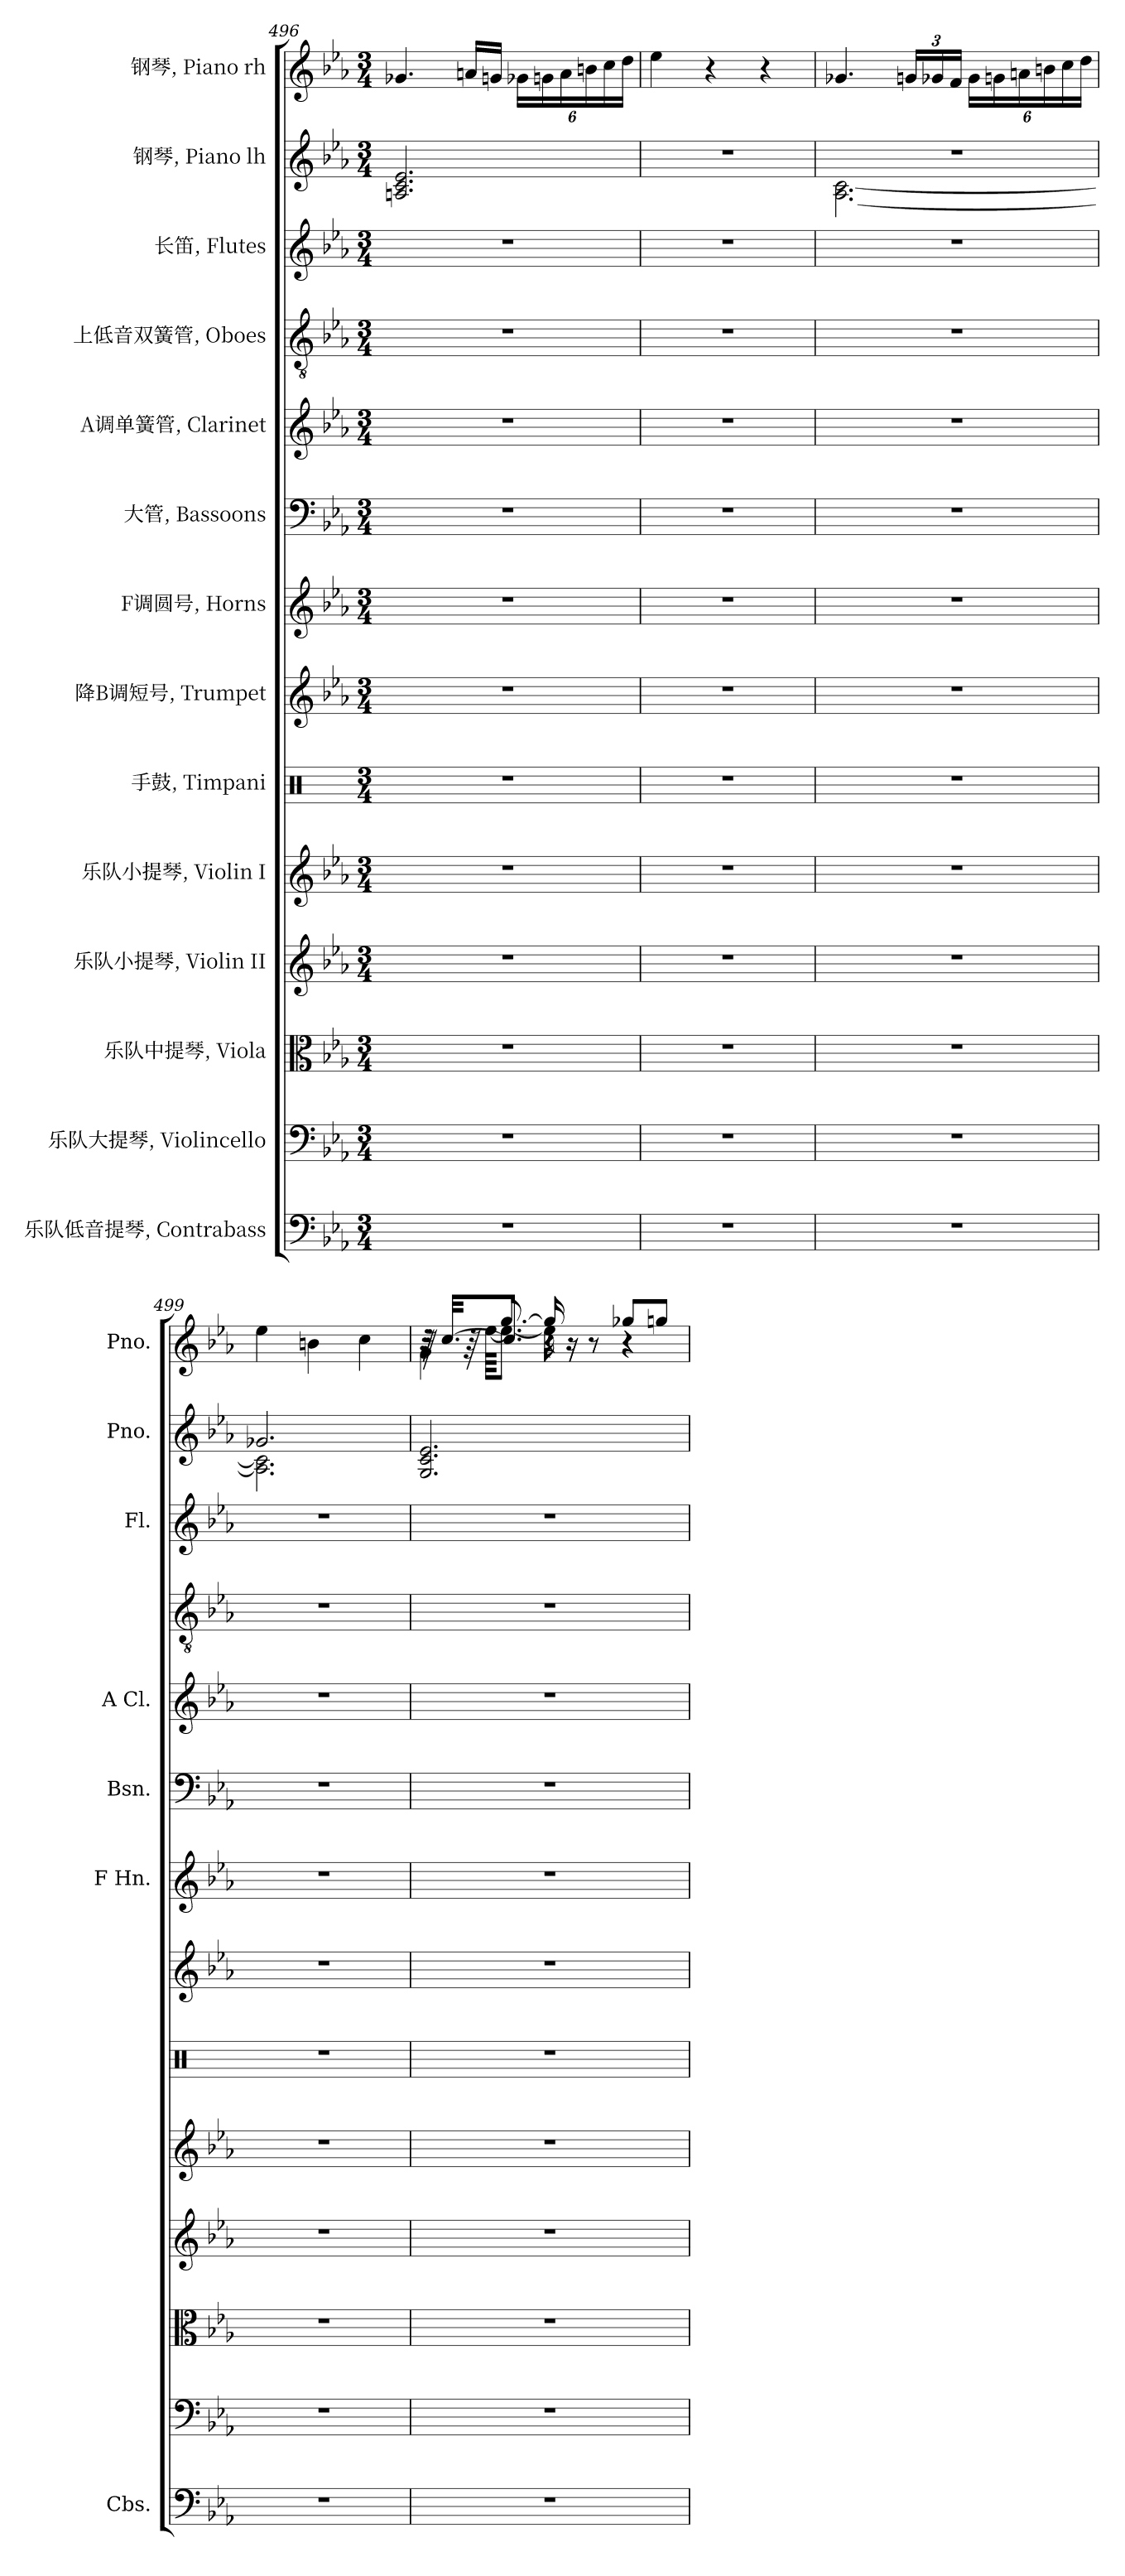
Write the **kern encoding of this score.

**kern	**kern	**kern	**kern	**kern	**kern	**kern	**kern	**kern	**kern	**kern	**kern	**kern	**kern
*part14	*part13	*part12	*part11	*part10	*part9	*part8	*part7	*part6	*part5	*part4	*part3	*part2	*part1
*staff14	*staff13	*staff12	*staff11	*staff10	*staff9	*staff8	*staff7	*staff6	*staff5	*staff4	*staff3	*staff2	*staff1
*I"乐队低音提琴, Contrabass	*I"乐队大提琴, Violincello	*I"乐队中提琴, Viola	*I"乐队小提琴, Violin II	*I"乐队小提琴, Violin I	*I"手鼓, Timpani	*I"降B调短号, Trumpet	*I"F调圆号, Horns	*I"大管, Bassoons	*I"A调单簧管, Clarinet	*I"上低音双簧管, Oboes	*I"长笛, Flutes	*I"钢琴, Piano lh	*I"钢琴, Piano rh
*I'Cbs.	*	*	*	*	*	*	*I'F Hn.	*I'Bsn.	*I'A Cl.	*	*I'Fl.	*I'Pno.	*I'Pno.
*clefF4	*clefF4	*clefC3	*clefG2	*clefG2	*clefX	*clefG2	*clefG2	*clefF4	*clefG2	*clefGv2	*clefG2	*clefG2	*clefG2
*ITrd7c12	*	*	*	*	*	*ITrd1c2	*ITrd4c7	*	*ITrd2c3	*	*	*	*
*k[b-e-a-]	*k[b-e-a-]	*k[b-e-a-]	*k[b-e-a-]	*k[b-e-a-]	*k[]	*k[b-e-a-d-g-]	*k[b-e-a-d-]	*k[b-e-a-]	*k[]	*k[b-e-a-]	*k[b-e-a-]	*k[b-e-a-]	*k[b-e-a-]
*M3/4	*M3/4	*M3/4	*M3/4	*M3/4	*M3/4	*M3/4	*M3/4	*M3/4	*M3/4	*M3/4	*M3/4	*M3/4	*M3/4
*MM45	*MM45	*MM45	*MM45	*MM45	*MM45	*MM45	*MM45	*MM45	*MM45	*MM45	*MM45	*MM45	*MM45
=496	=496	=496	=496	=496	=496	=496	=496	=496	=496	=496	=496	=496	=496
2.r	2.r	2.r	2.r	2.r	2.r	2.r	2.r	2.r	2.r	2.r	2.r	2.An/ 2.c/ 2.e-/	4.g-X/
.	.	.	.	.	.	.	.	.	.	.	.	.	16an/LL
.	.	.	.	.	.	.	.	.	.	.	.	.	16gn/JJ
*	*	*	*	*	*	*	*	*	*	*	*	*	*Xbrackettup
*	*	*	*	*	*	*	*	*	*	*	*	*	*MM115
.	.	.	.	.	.	.	.	.	.	.	.	.	24g-X\LL
.	.	.	.	.	.	.	.	.	.	.	.	.	24gn\
.	.	.	.	.	.	.	.	.	.	.	.	.	24a\
.	.	.	.	.	.	.	.	.	.	.	.	.	24bn\
.	.	.	.	.	.	.	.	.	.	.	.	.	24cc\
.	.	.	.	.	.	.	.	.	.	.	.	.	24dd\JJ
=497	=497	=497	=497	=497	=497	=497	=497	=497	=497	=497	=497	=497	=497
*	*	*	*	*	*	*	*	*	*	*	*	*	*MM85
2.r	2.r	2.r	2.r	2.r	2.r	2.r	2.r	2.r	2.r	2.r	2.r	2.r	4ee-\
.	.	.	.	.	.	.	.	.	.	.	.	.	4r
.	.	.	.	.	.	.	.	.	.	.	.	.	4r
!!LO:PB:g=z
=498	=498	=498	=498	=498	=498	=498	=498	=498	=498	=498	=498	=498	=498
*	*	*	*	*	*	*	*	*	*	*	*	*^	*
2.r	2.r	2.r	2.r	2.r	2.r	2.r	2.r	2.r	2.r	2.r	2.r	2.r	[2.A-\ [2.c\	4.g-X/
.	.	.	.	.	.	.	.	.	.	.	.	.	.	24gn/LL
.	.	.	.	.	.	.	.	.	.	.	.	.	.	24g-X/
.	.	.	.	.	.	.	.	.	.	.	.	.	.	24f/JJ
*	*	*	*	*	*	*	*	*	*	*	*	*	*	*MM105
.	.	.	.	.	.	.	.	.	.	.	.	.	.	24g-\LL
.	.	.	.	.	.	.	.	.	.	.	.	.	.	24gn\
.	.	.	.	.	.	.	.	.	.	.	.	.	.	24an\
.	.	.	.	.	.	.	.	.	.	.	.	.	.	24bn\
.	.	.	.	.	.	.	.	.	.	.	.	.	.	24cc\
.	.	.	.	.	.	.	.	.	.	.	.	.	.	24dd\JJ
=499	=499	=499	=499	=499	=499	=499	=499	=499	=499	=499	=499	=499	=499	=499
2.r	2.r	2.r	2.r	2.r	2.r	2.r	2.r	2.r	2.r	2.r	2.r	2.g-X/	2.A-\] 2.c\]	4ee-\
*	*	*	*	*	*	*	*	*	*	*	*	*	*	*MM95
.	.	.	.	.	.	.	.	.	.	.	.	.	.	4bn\
*	*	*	*	*	*	*	*	*	*	*	*	*	*	*MM85
.	.	.	.	.	.	.	.	.	.	.	.	.	.	4cc\
*	*	*	*	*	*	*	*	*	*	*	*	*v	*v	*
=500	=500	=500	=500	=500	=500	=500	=500	=500	=500	=500	=500	=500	=500
*	*	*	*	*	*	*	*	*	*	*	*	*	*MM55
*	*	*	*	*	*	*	*	*	*	*	*	*	*^
*	*	*	*	*	*	*	*	*	*	*	*	*	*	*^
*	*	*	*	*	*	*	*	*	*	*	*	*	*	*	*^
2.r	2.r	2.r	2.r	2.r	2.r	2.r	2.r	2.r	2.r	2.r	2.r	2.G/ 2.c/ 2.e-/	16r	32r	64r	4g\
.	.	.	.	.	.	.	.	.	.	.	.	.	.	.	[32.cc/KKL	.
.	.	.	.	.	.	.	.	.	.	.	.	.	.	64r	.	.
.	.	.	.	.	.	.	.	.	.	.	.	.	.	[64ee-\KKKL	.	.
.	.	.	.	.	.	.	.	.	.	.	.	.	[8.gg/	8.ee-\J_	8.cc/J]	.
*	*	*	*	*	*	*	*	*	*	*	*	*	*MM85	*	*	*
.	.	.	.	.	.	.	.	.	.	.	.	.	16gg/]	16ee-\]	4r	4r
.	.	.	.	.	.	.	.	.	.	.	.	.	16r	16r	.	.
.	.	.	.	.	.	.	.	.	.	.	.	.	8r	8r	.	.
.	.	.	.	.	.	.	.	.	.	.	.	.	8gg-X/L	4r	4r	4r
.	.	.	.	.	.	.	.	.	.	.	.	.	8ggn/J	.	.	.
*	*	*	*	*	*	*	*	*	*	*	*	*	*v	*v	*v	*v
=	=	=	=	=	=	=	=	=	=	=	=	=	=
*-	*-	*-	*-	*-	*-	*-	*-	*-	*-	*-	*-	*-	*-
